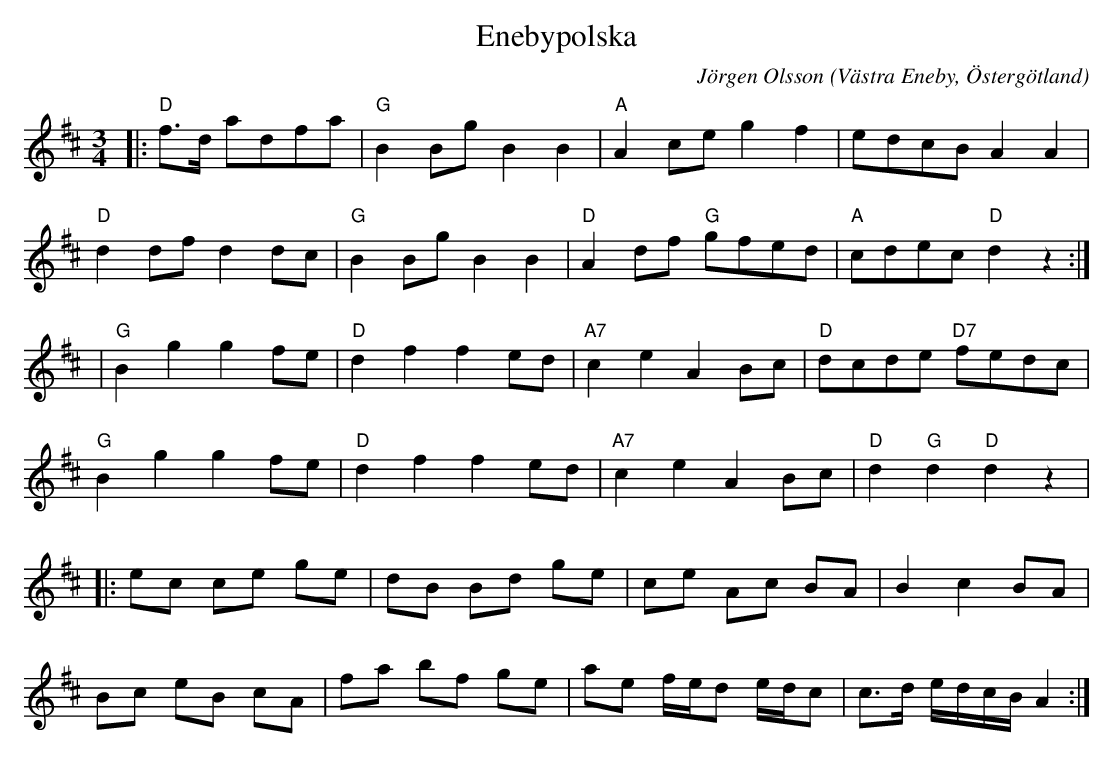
X:1
T:Enebypolska
C:Jörgen Olsson
O:Västra Eneby, Östergötland
M:3/4
L:1/8
K:D
|: "D"f>d adfa | "G"B2BgB2B2 | "A"A2ceg2f2 | edcBA2A2 |
   "D"d2dfd2dc | "G"B2BgB2B2 | "D"A2df "G"gfed | "A"cdec"D"d2z2:|
| "G"B2g2g2fe | "D"d2f2f2ed | "A7"c2e2A2Bc | "D"dcde "D7"fedc |
   "G"B2g2g2fe | "D"d2f2f2ed | "A7"c2e2A2Bc | "D"d2"G"d2"D"d2z2|
|:ec ce ge | dB Bd ge | ce Ac BA | B2 c2 BA |
Bc eB cA | fa bf ge | ae f/e/d e/d/c | c>d e/d/c/B/ A2 :|
